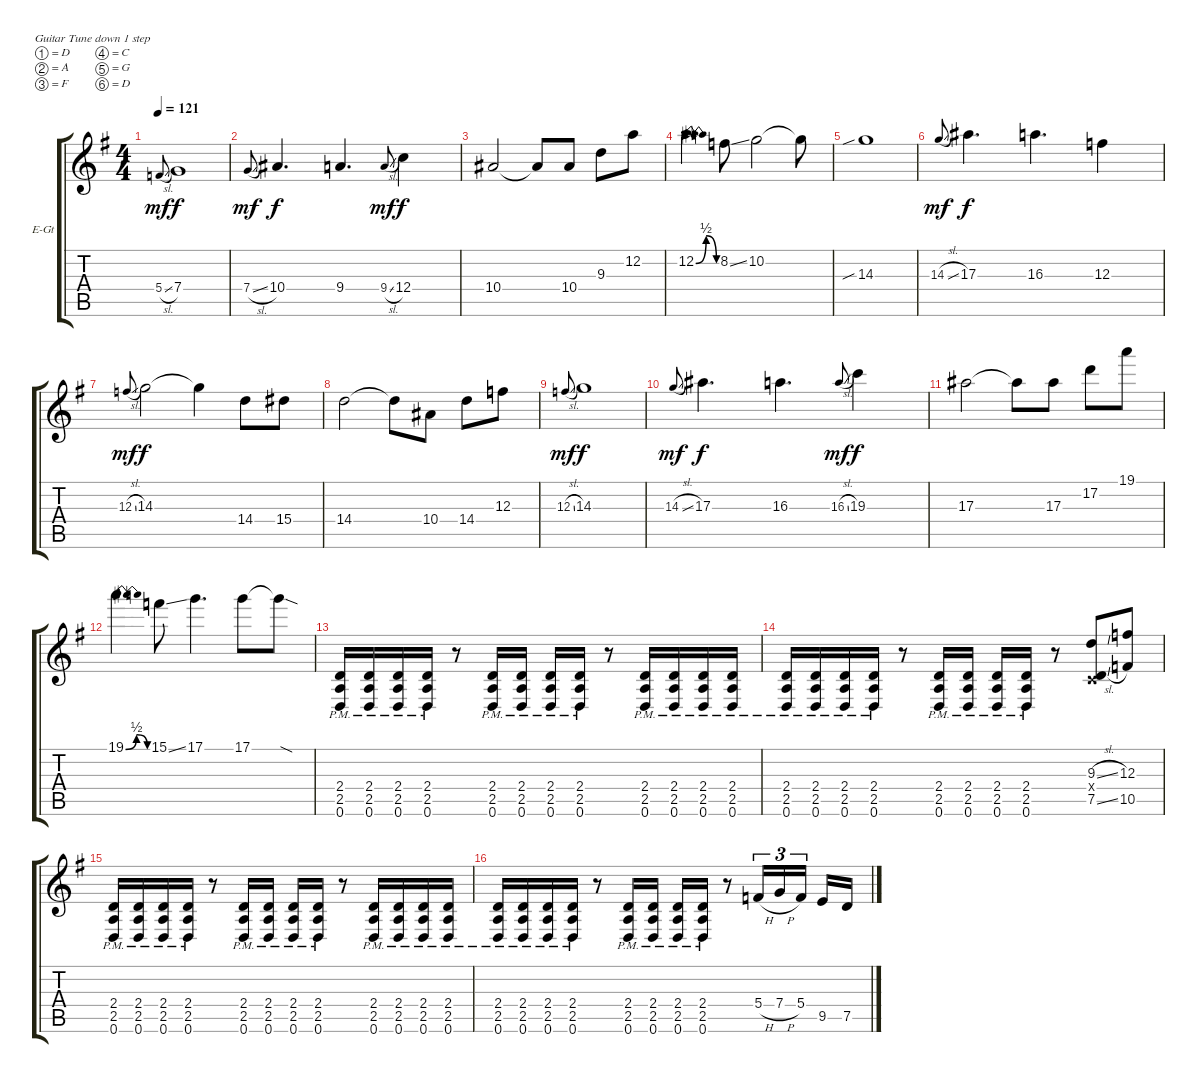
\bracketExtendMode groupsimilarinstruments
\firstSystemTrackNameOrientation horizontal
\otherSystemsTrackNameOrientation horizontal
\track ("Steven Nixon" "E-Gt") {instrument distortionguitar}
\staff {score tabs}
\tuning (D4 A3 F3 C3 G2 D2)
\ts (4 4)
\tempo 121
\clef g2
\ks g
5.4{sl}.8{gr onbeat dy mf} 7.4.1{dy f} |
7.4{sl}.8{gr onbeat dy mf} 10.4.4{d dy f} 9.4.4{d} 9.4{sl}.8{gr onbeat dy mf} 12.4.4{dy f} |
10.4.2 10.4{t}.8 10.4.8 9.3.8 12.2.8 |
12.2{be (bendrelease 0 0 30 2 30 2 60 0)}.4 8.2{ss}.8 10.2.2 10.2{t}.8 |
14.3{sib}.1 |
14.3{sl}.8{gr onbeat dy mf} 17.3.4{d dy f} 16.3.4{d} 12.3.4 |
12.3{sl}.8{gr onbeat dy mf} 14.3.2{dy f} 14.3{t}.4 14.4.8 15.4.8 |
14.4.2 14.4{t}.8 10.4.8 14.4.8 12.3.8 |
12.3{sl}.8{gr onbeat dy mf} 14.3.1{dy f} |
14.3{sl}.8{gr onbeat dy mf} 17.3.4{d dy f} 16.3.4{d} 16.3{sl}.8{gr onbeat dy mf} 19.3.4{dy f} |
17.3.2 17.3{t}.8 17.3.8 17.2.8 19.1.8 |
19.1{be (bendrelease 0 0 30 2 30 2 60 0)}.4 15.1{ss}.8 17.1.4{d} 17.1.8 17.1{sod t}.8 |
(2.4{pm} 2.5{pm} 0.6{pm}).16 (2.4{pm} 2.5{pm} 0.6{pm}).16 (2.4{pm} 2.5{pm} 0.6{pm}).16 (2.4{pm} 2.5{pm} 0.6{pm}).16 r.8 (2.4{pm} 2.5{pm} 0.6{pm}).16 (2.4{pm} 2.5{pm} 0.6{pm}).16 (2.4{pm} 2.5{pm} 0.6{pm}).16 (2.4{pm} 2.5{pm} 0.6{pm}).16 r.8 (2.4{pm} 2.5{pm} 0.6{pm}).16 (2.4{pm} 2.5{pm} 0.6{pm}).16 (2.4{pm} 2.5{pm} 0.6{pm}).16 (2.4{pm} 2.5{pm} 0.6{pm}).16 |
(2.4{pm} 2.5{pm} 0.6{pm}).16 (2.4{pm} 2.5{pm} 0.6{pm}).16 (2.4{pm} 2.5{pm} 0.6{pm}).16 (2.4{pm} 2.5{pm} 0.6{pm}).16 r.8 (2.4{pm} 2.5{pm} 0.6{pm}).16 (2.4{pm} 2.5{pm} 0.6{pm}).16 (2.4{pm} 2.5{pm} 0.6{pm}).16 (2.4{pm} 2.5{pm} 0.6{pm}).16 r.8 (9.3{sl} 0.4{x} 7.5{sl}).8 (12.3 10.5).8 |
(2.4{pm} 2.5{pm} 0.6{pm}).16 (2.4{pm} 2.5{pm} 0.6{pm}).16 (2.4{pm} 2.5{pm} 0.6{pm}).16 (2.4{pm} 2.5{pm} 0.6{pm}).16 r.8 (2.4{pm} 2.5{pm} 0.6{pm}).16 (2.4{pm} 2.5{pm} 0.6{pm}).16 (2.4{pm} 2.5{pm} 0.6{pm}).16 (2.4{pm} 2.5{pm} 0.6{pm}).16 r.8 (2.4{pm} 2.5{pm} 0.6{pm}).16 (2.4{pm} 2.5{pm} 0.6{pm}).16 (2.4{pm} 2.5{pm} 0.6{pm}).16 (2.4{pm} 2.5{pm} 0.6{pm}).16 |
(2.4{pm} 2.5{pm} 0.6{pm}).16 (2.4{pm} 2.5{pm} 0.6{pm}).16 (2.4{pm} 2.5{pm} 0.6{pm}).16 (2.4{pm} 2.5{pm} 0.6{pm}).16 r.8 (2.4{pm} 2.5{pm} 0.6{pm}).16 (2.4{pm} 2.5{pm} 0.6{pm}).16 (2.4{pm} 2.5{pm} 0.6{pm}).16 (2.4{pm} 2.5{pm} 0.6{pm}).16 r.8 5.4{h}.16{tu (3 2)} 7.4{h}.16{tu (3 2)} 5.4.16{tu (3 2)} 9.5.16 7.5.16
